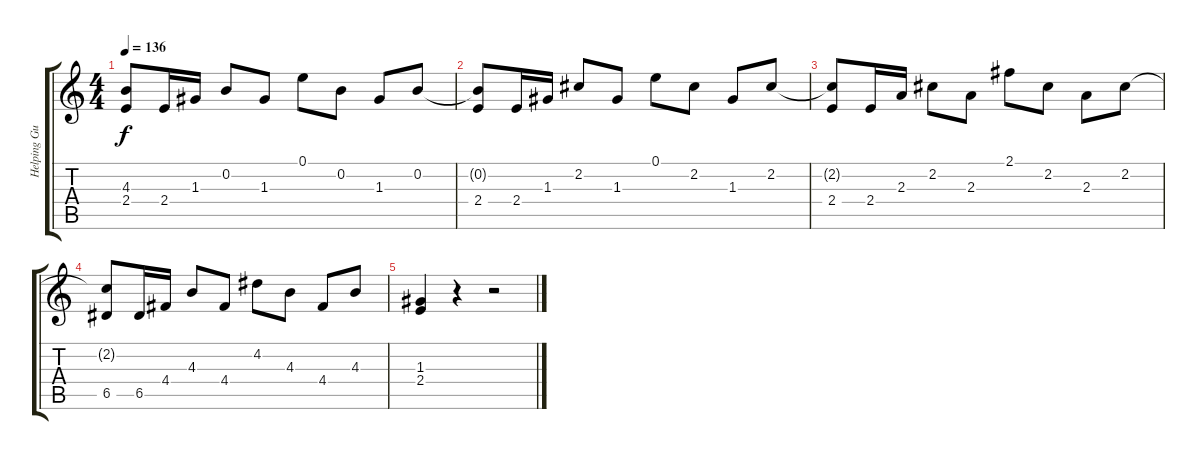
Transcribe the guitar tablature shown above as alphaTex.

\track ("Helping Guitar Track" "Helping Gu") {instrument electricguitarjazz}
\staff {score tabs}
\tuning (E4 B3 G3 D3 A2 E2) {hide}
\ts (4 4)
\tempo 136
\clef g2
\ks c
(4.3{t} 2.4).8{dy f} 2.4.16 1.3.16 0.2.8 1.3.8 0.1.8{volume 3} 0.2.8 1.3.8 0.2.8 |
(0.2{t} 2.4).8 2.4.16 1.3.16 2.2.8 1.3.8 0.1.8{volume 2} 2.2.8 1.3.8 2.2.8 |
(2.2{t} 2.4).8 2.4.16 2.3.16 2.2.8 2.3.8 2.1.8{volume 1} 2.2.8 2.3.8 2.2.8 |
(2.2{t} 6.5).8 6.5.16 4.4.16 4.3.8 4.4.8 4.2.8{volume 0} 4.3.8 4.4.8 4.3.8 |
(1.3 2.4).4 r.4 r.2
